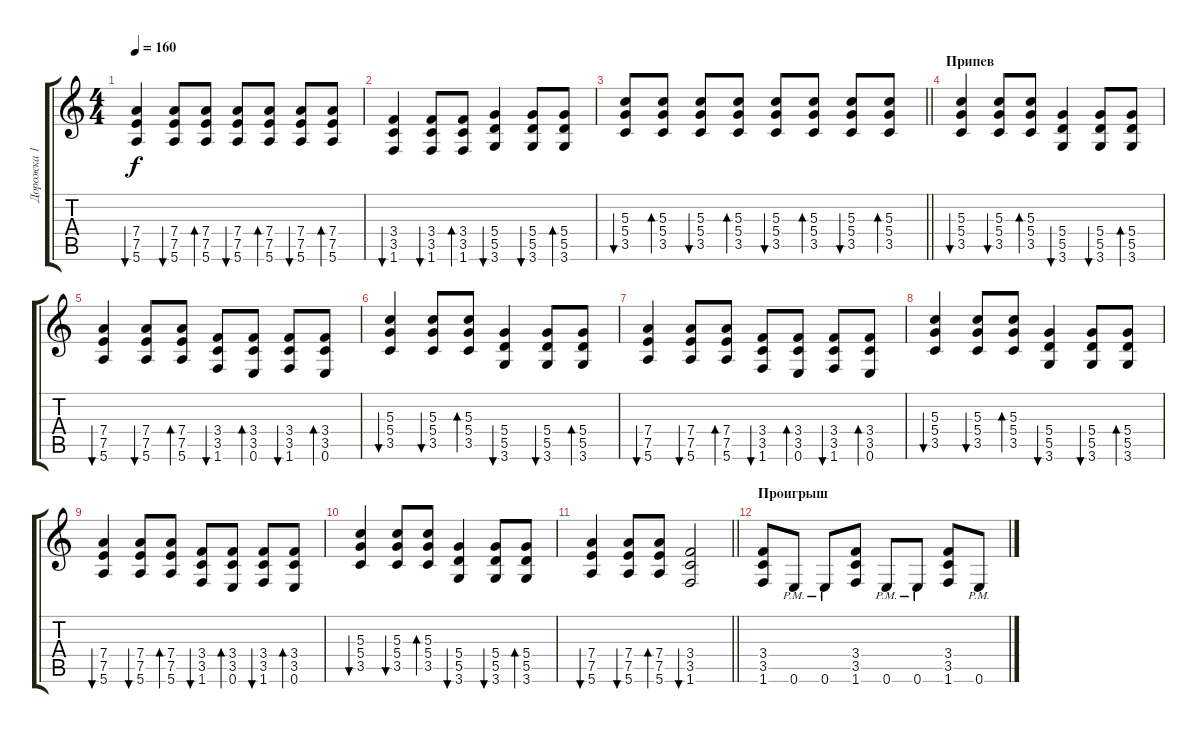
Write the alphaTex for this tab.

\track ("Дорожка 1" "Дорожка 1") {instrument distortionguitar}
\staff {score tabs}
\tuning (E4 B3 G3 D3 A2 E2) {hide}
\ts (4 4)
\tempo 160
\clef g2
\ks c
(7.4 7.5 5.6).4{bu 60 dy f} (7.4 7.5 5.6).8{bu 60} (7.4 7.5 5.6).8{bd 60} (7.4 7.5 5.6).8{bu 60} (7.4 7.5 5.6).8{bd 60} (7.4 7.5 5.6).8{bu 60} (7.4 7.5 5.6).8{bd 60} |
(3.4 3.5 1.6).4{bu 60} (3.4 3.5 1.6).8{bu 60} (3.4 3.5 1.6).8{bd 60} (5.4 5.5 3.6).4{bu 60} (5.4 5.5 3.6).8{bu 60} (5.4 5.5 3.6).8{bd 60} |
\barLineRight lightlight
(5.3 5.4 3.5).8{bu 60} (5.3 5.4 3.5).8{bd 60} (5.3 5.4 3.5).8{bu 60} (5.3 5.4 3.5).8{bd 60} (5.3 5.4 3.5).8{bu 60} (5.3 5.4 3.5).8{bd 60} (5.3 5.4 3.5).8{bu 60} (5.3 5.4 3.5).8{bd 60} |
\section ("" "Припев")
(5.3 5.4 3.5).4{bu 60} (5.3 5.4 3.5).8{bu 60} (5.3 5.4 3.5).8{bd 60} (5.4 5.5 3.6).4{bu 60} (5.4 5.5 3.6).8{bu 60} (5.4 5.5 3.6).8{bd 60} |
(7.4 7.5 5.6).4{bu 60} (7.4 7.5 5.6).8{bu 60} (7.4 7.5 5.6).8{bd 60} (3.4 3.5 1.6).8{bu 60} (3.4 3.5 0.6).8{bd 60} (3.4 3.5 1.6).8{bu 60} (3.4 3.5 0.6).8{bd 60} |
(5.3 5.4 3.5).4{bu 60} (5.3 5.4 3.5).8{bu 60} (5.3 5.4 3.5).8{bd 60} (5.4 5.5 3.6).4{bu 60} (5.4 5.5 3.6).8{bu 60} (5.4 5.5 3.6).8{bd 60} |
(7.4 7.5 5.6).4{bu 60} (7.4 7.5 5.6).8{bu 60} (7.4 7.5 5.6).8{bd 60} (3.4 3.5 1.6).8{bu 60} (3.4 3.5 0.6).8{bd 60} (3.4 3.5 1.6).8{bu 60} (3.4 3.5 0.6).8{bd 60} |
(5.3 5.4 3.5).4{bu 60} (5.3 5.4 3.5).8{bu 60} (5.3 5.4 3.5).8{bd 60} (5.4 5.5 3.6).4{bu 60} (5.4 5.5 3.6).8{bu 60} (5.4 5.5 3.6).8{bd 60} |
(7.4 7.5 5.6).4{bu 60} (7.4 7.5 5.6).8{bu 60} (7.4 7.5 5.6).8{bd 60} (3.4 3.5 1.6).8{bu 60} (3.4 3.5 0.6).8{bd 60} (3.4 3.5 1.6).8{bu 60} (3.4 3.5 0.6).8{bd 60} |
(5.3 5.4 3.5).4{bu 60} (5.3 5.4 3.5).8{bu 60} (5.3 5.4 3.5).8{bd 60} (5.4 5.5 3.6).4{bu 60} (5.4 5.5 3.6).8{bu 60} (5.4 5.5 3.6).8{bd 60} |
\barLineRight lightlight
(7.4 7.5 5.6).4{bu 60} (7.4 7.5 5.6).8{bu 60} (7.4 7.5 5.6).8{bd 60} (3.4 3.5 1.6).2{bu 60} |
\section ("" "Проигрыш")
(3.4 3.5 1.6).8 0.6{pm}.8 0.6{pm}.8 (3.4 3.5 1.6).8 0.6{pm}.8 0.6{pm}.8 (3.4 3.5 1.6).8 0.6{pm}.8
